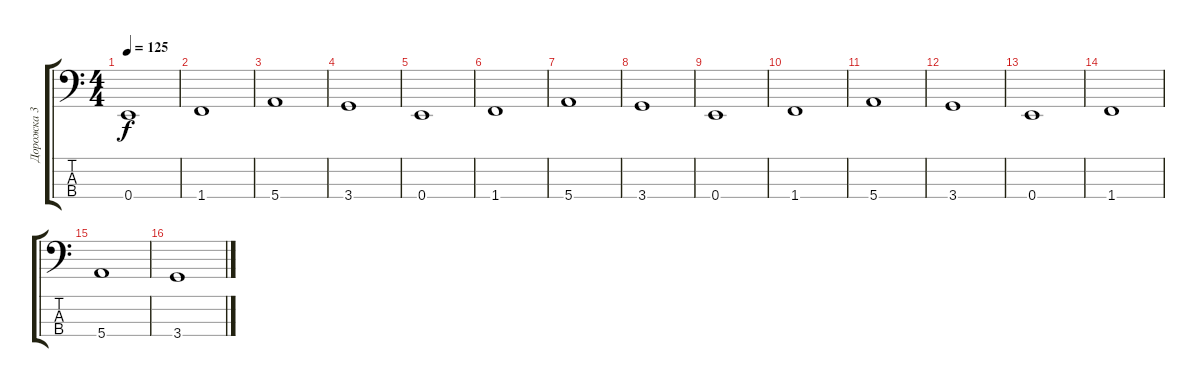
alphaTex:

\track ("Дорожка 3" "Дорожка 3") {instrument electricbassfinger}
\staff {score tabs}
\tuning (G2 D2 A1 E1) {hide}
\ts (4 4)
\tempo 125
\clef f4
\ks c
0.4.1{dy f} |
1.4.1 |
5.4.1 |
3.4.1 |
0.4.1 |
1.4.1 |
5.4.1 |
3.4.1 |
0.4.1 |
1.4.1 |
5.4.1 |
3.4.1 |
0.4.1 |
1.4.1 |
5.4.1 |
3.4.1
